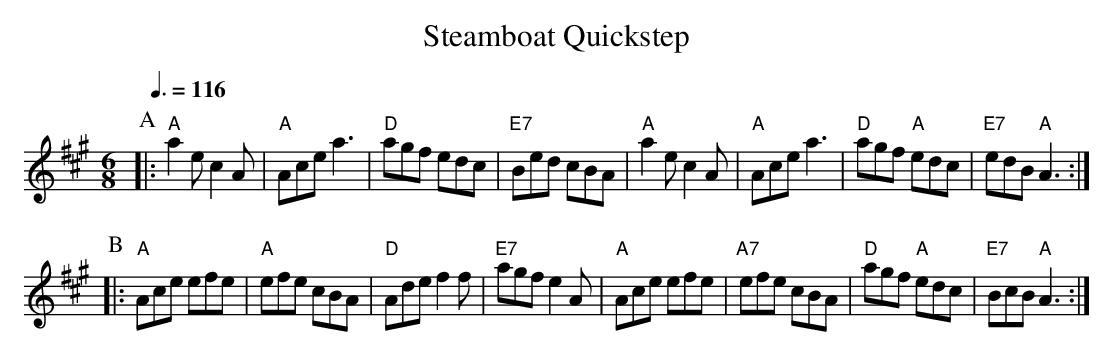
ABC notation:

X:1
T:Steamboat Quickstep
M:6/8
Q:3/8=116
K:A
P:A
|: "A"a2e c2A | "A"Ace a3 | "D"agf edc | "E7"Bed cBA |\
"A"a2e c2A | "A"Ace a3 | "D"agf "A"edc | "E7"edB "A"A3 :|
P:B
|: "A"Ace efe | "A"efe cBA | "D"Ade f2f | "E7"agf e2A |\
"A"Ace efe | "A7"efe cBA | "D"agf "A"edc | "E7"BcB "A"A3 :|
